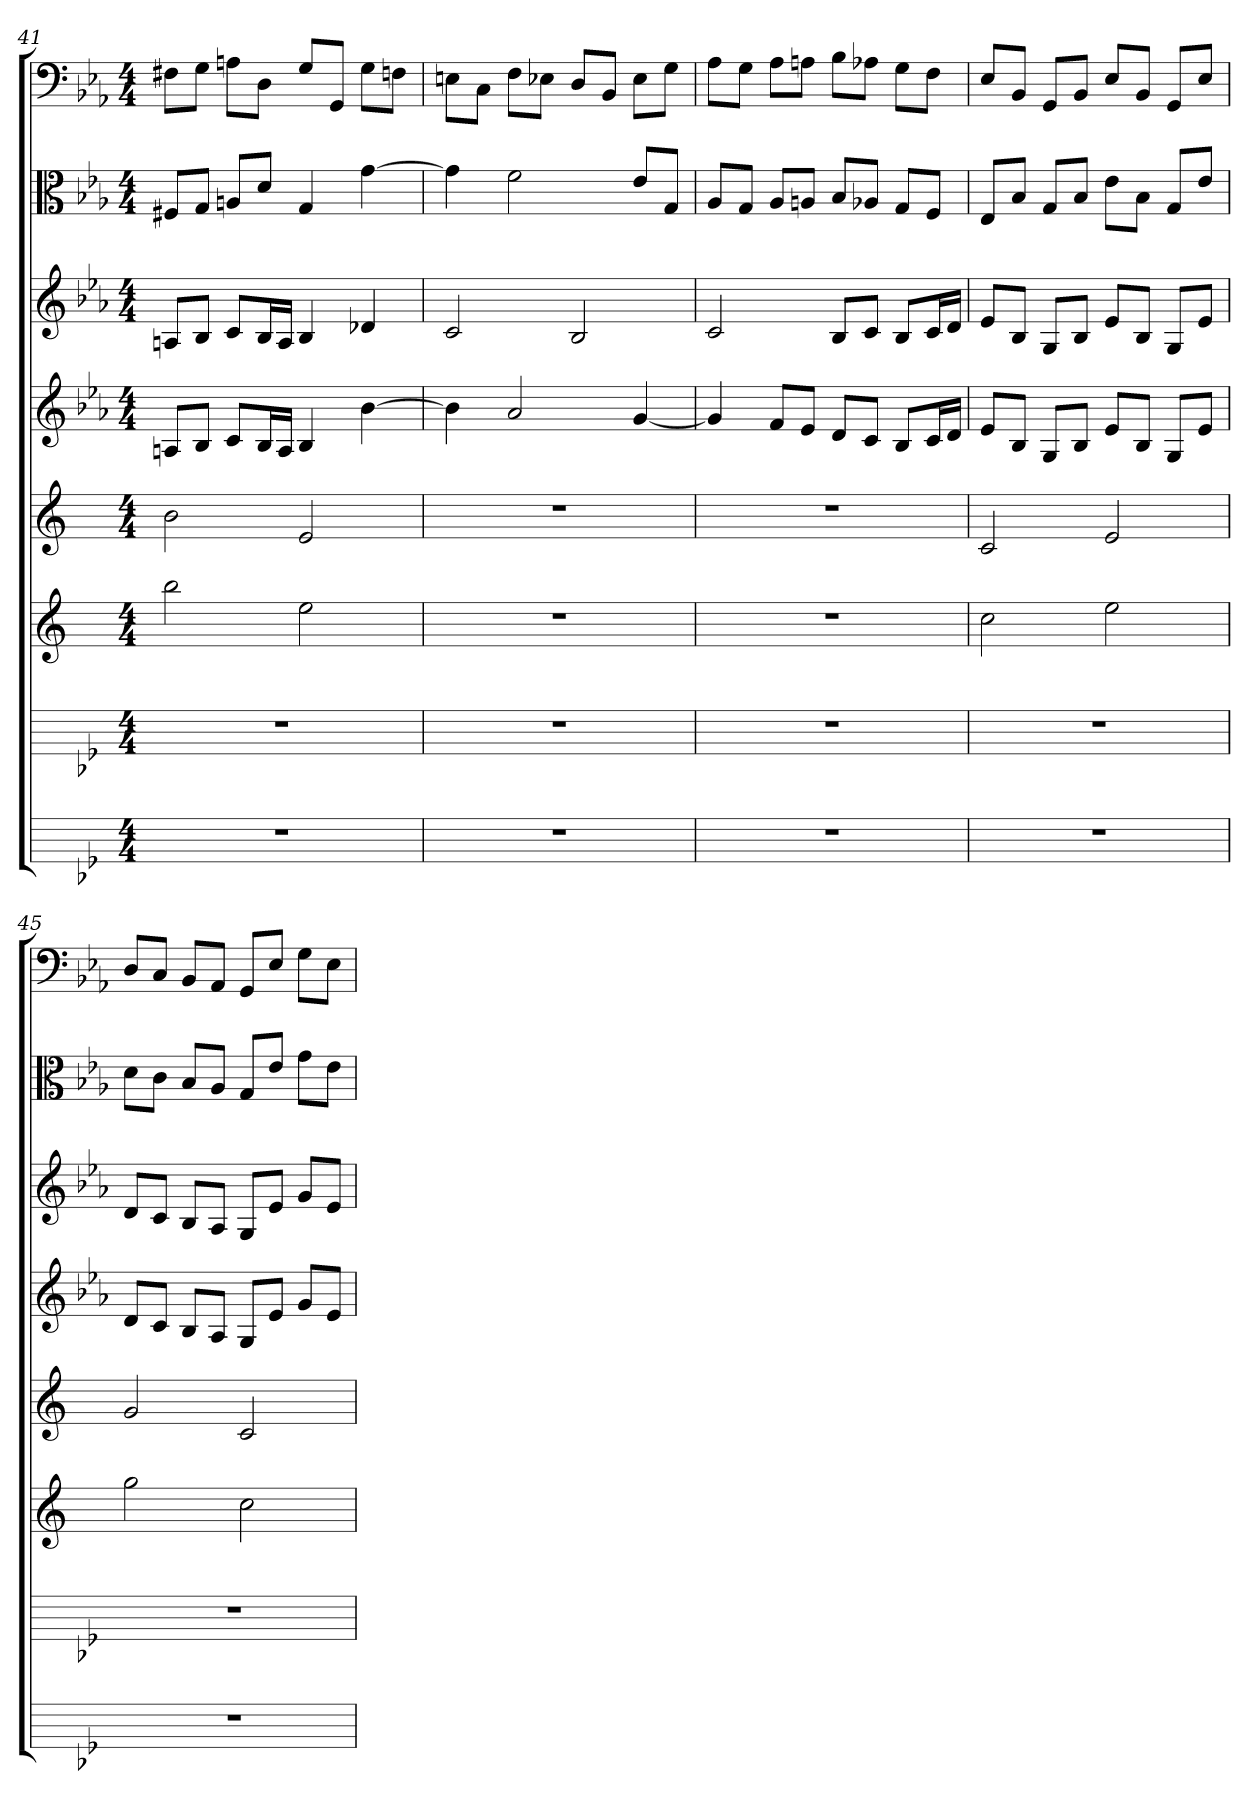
**kern	**kern	**kern	**kern	**kern	**kern	**kern	**kern
*part8	*part7	*part6	*part5	*part4	*part3	*part2	*part1
*staff8	*staff7	*staff6	*staff5	*staff4	*staff3	*staff2	*staff1
*	*	*	*	*	*	*clefC3	*clefF4
*k[b-e-]	*k[b-e-]	*k[]	*k[]	*k[b-e-a-]	*k[b-e-a-]	*k[b-e-a-]	*k[b-e-a-]
*M4/4	*M4/4	*M4/4	*M4/4	*M4/4	*M4/4	*M4/4	*M4/4
=41	=41	=41	=41	=41	=41	=41	=41
1r	1r	2bb	2b	8AnL	8AnL	8F#X/L	8F#X\L
.	.	.	.	8B-J	8B-J	8G/J	8G\J
.	.	.	.	8cL	8cL	8An/L	8An\L
.	.	.	.	16B-L	16B-L	8d/J	8D\J
.	.	.	.	16AJJ	16AJJ	.	.
.	.	2ee	2e	4B-	4B-	4G	8G/L
.	.	.	.	.	.	.	8GG/J
.	.	.	.	[4b-	4d-X	[4g	8G\L
.	.	.	.	.	.	.	8Fn\J
=42	=42	=42	=42	=42	=42	=42	=42
1r	1r	1r	1r	4b-]	2c	4g]	8En\L
.	.	.	.	.	.	.	8C\J
.	.	.	.	2a-	.	2f	8F\L
.	.	.	.	.	.	.	8E-X\J
.	.	.	.	.	2B-	.	8D/L
.	.	.	.	.	.	.	8BB-/J
.	.	.	.	[4g	.	8e-/L	8E-\L
.	.	.	.	.	.	8G/J	8G\J
=43	=43	=43	=43	=43	=43	=43	=43
1r	1r	1r	1r	4g]	2c	8A-/L	8A-\L
.	.	.	.	.	.	8G/J	8G\J
.	.	.	.	8fL	.	8A-/L	8A-\L
.	.	.	.	8e-J	.	8An/J	8An\J
.	.	.	.	8dL	8B-L	8B-/L	8B-\L
.	.	.	.	8cJ	8cJ	8A-X/J	8A-X\J
.	.	.	.	8B-L	8B-L	8G/L	8G\L
.	.	.	.	16cL	16cL	8F/J	8F\J
.	.	.	.	16dJJ	16dJJ	.	.
=44	=44	=44	=44	=44	=44	=44	=44
1r	1r	2cc	2c	8e-L	8e-L	8E-/L	8E-/L
.	.	.	.	8B-J	8B-J	8B-/J	8BB-/J
.	.	.	.	8GL	8GL	8G/L	8GG/L
.	.	.	.	8B-J	8B-J	8B-/J	8BB-/J
.	.	2ee	2e	8e-L	8e-L	8e-\L	8E-/L
.	.	.	.	8B-J	8B-J	8B-\J	8BB-/J
.	.	.	.	8GL	8GL	8G/L	8GG/L
.	.	.	.	8e-J	8e-J	8e-/J	8E-/J
=45	=45	=45	=45	=45	=45	=45	=45
1r	1r	2gg	2g	8dL	8dL	8d\L	8D/L
.	.	.	.	8cJ	8cJ	8c\J	8C/J
.	.	.	.	8B-L	8B-L	8B-/L	8BB-/L
.	.	.	.	8A-J	8A-J	8A-/J	8AA-/J
.	.	2cc	2c	8GL	8GL	8G/L	8GG/L
.	.	.	.	8e-J	8e-J	8e-/J	8E-/J
.	.	.	.	8gL	8gL	8g\L	8G\L
.	.	.	.	8e-J	8e-J	8e-\J	8E-\J
=	=	=	=	=	=	=	=
*-	*-	*-	*-	*-	*-	*-	*-
